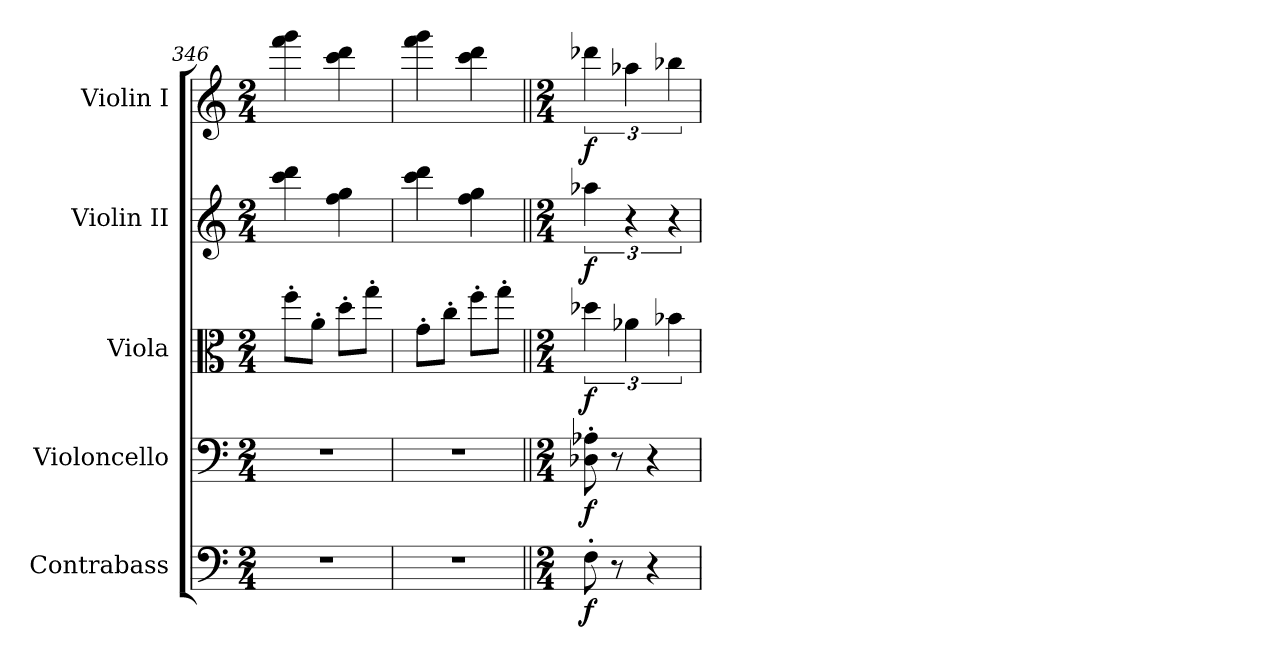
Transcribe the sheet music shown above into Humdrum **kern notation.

**kern	**dynam	**kern	**dynam	**kern	**dynam	**kern	**dynam	**kern	**dynam
*part5	*part5	*part4	*part4	*part3	*part3	*part2	*part2	*part1	*part1
*staff5	*staff5	*staff4	*staff4	*staff3	*staff3	*staff2	*staff2	*staff1	*staff1
*I"Contrabass	*	*I"Violoncello	*	*I"Viola	*	*I"Violin II	*	*I"Violin I	*
*I'Cb.	*	*I'Vc.	*	*I'Vla.	*	*I'Vln. II	*	*I'Vln. I	*
*clefF4	*	*clefF4	*	*clefC3	*	*clefG2	*	*clefG2	*
*ITrd7c12	*	*	*	*	*	*	*	*	*
*k[]	*	*k[]	*	*k[]	*	*k[]	*	*k[]	*
*M2/4	*	*M2/4	*	*M2/4	*	*M2/4	*	*M2/4	*
=346	=346	=346	=346	=346	=346	=346	=346	=346	=346
2r	.	2r	.	8ff'\L	.	4ccc\ 4ddd\	.	4fff\ 4ggg\	.
.	.	.	.	8a'\J	.	.	.	.	.
.	.	.	.	8dd'\L	.	4ff\ 4gg\	.	4ccc\ 4ddd\	.
.	.	.	.	8gg'\J	.	.	.	.	.
=347	=347	=347	=347	=347	=347	=347	=347	=347	=347
2r	.	2r	.	8g'\L	.	4ccc\ 4ddd\	.	4fff\ 4ggg\	.
.	.	.	.	8cc'\J	.	.	.	.	.
.	.	.	.	8ff'\L	.	4ff\ 4gg\	.	4ccc\ 4ddd\	.
.	.	.	.	8gg'\J	.	.	.	.	.
=348||	=348||	=348||	=348||	=348||	=348||	=348||	=348||	=348||	=348||
*M2/4	*	*M2/4	*	*M2/4	*	*M2/4	*	*M2/4	*
!	!LO:DY:b	!	!LO:DY:b	!	!LO:DY:b	!	!LO:DY:b	!	!LO:DY:b
8FF'\	f	8D-X\' 8A-X\'	f	6dd-X\	f	6aa-X\	f	6ddd-X\	f
8r	.	8r	.	.	.	.	.	.	.
.	.	.	.	6a-X\	.	6r	.	6aa-X\	.
4r	.	4r	.	.	.	.	.	.	.
.	.	.	.	6b-X\	.	6r	.	6bb-X\	.
=	=	=	=	=	=	=	=	=	=
*-	*-	*-	*-	*-	*-	*-	*-	*-	*-
